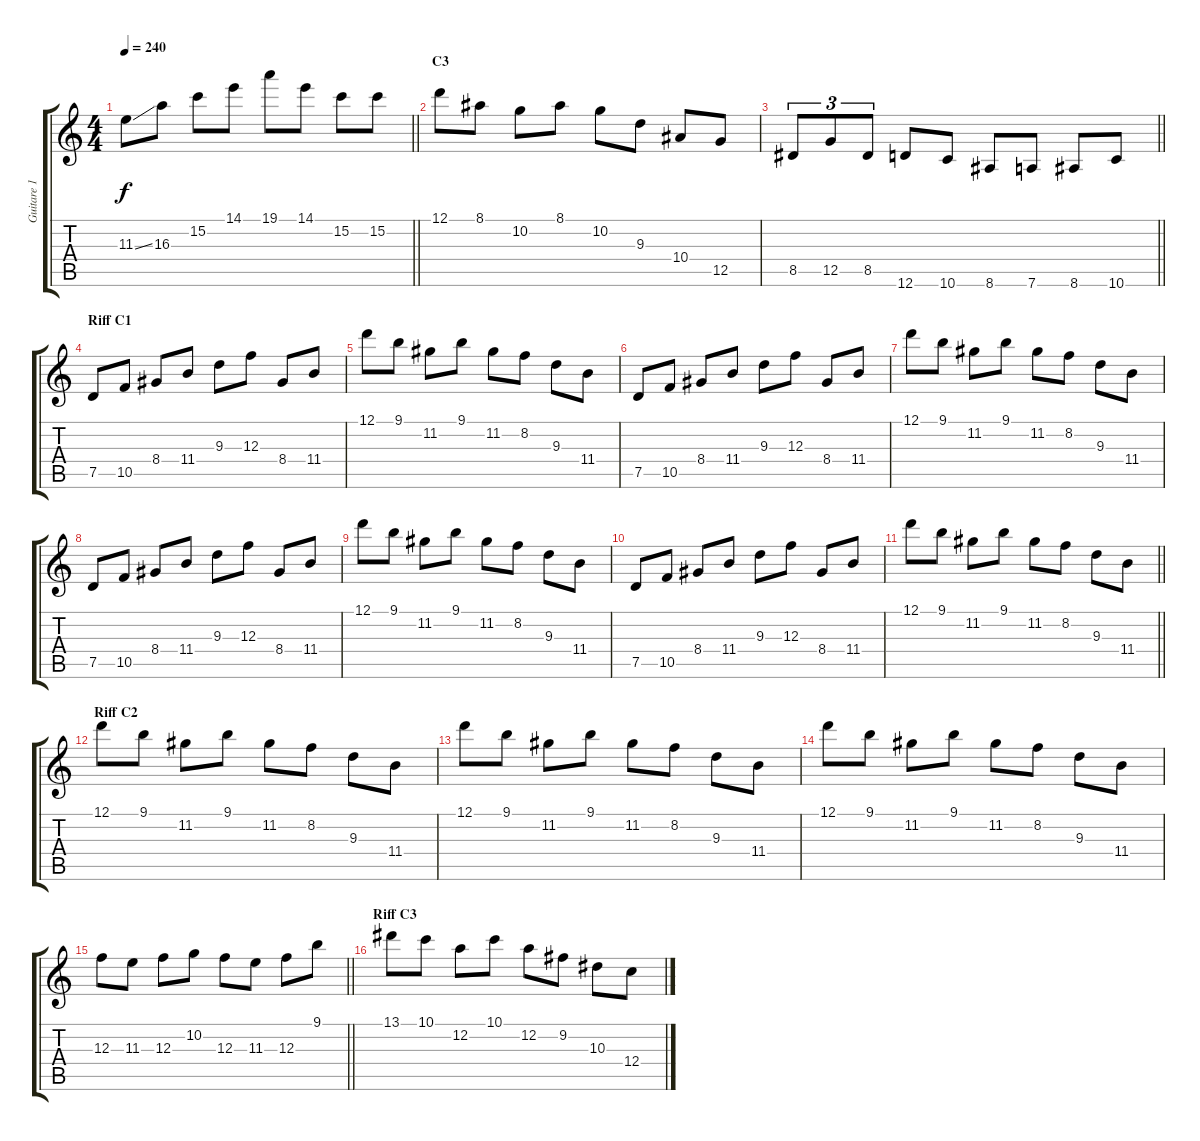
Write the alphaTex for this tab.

\track ("Guitare 1" "Guitare 1") {instrument distortionguitar}
\staff {score tabs}
\tuning (D4 A3 F3 C3 G2 D2) {hide}
\ts (4 4)
\tempo 240
\clef g2
\barLineRight lightlight
\ks c
11.3{ss}.8{dy f} 16.3.8 15.2.8 14.1.8 19.1.8 14.1.8 15.2.8 15.2.8 |
\section ("" "C3")
12.1.8 8.1.8 10.2.8 8.1.8 10.2.8 9.3.8 10.4.8 12.5.8 |
\barLineRight lightlight
8.5.8{tu (3 2)} 12.5.8{tu (3 2)} 8.5.8{tu (3 2)} 12.6.8 10.6.8 8.6.8 7.6.8 8.6.8 10.6.8 |
\section ("" "Riff C1")
7.5.8 10.5.8 8.4.8 11.4.8 9.3.8 12.3.8 8.4.8 11.4.8 |
12.1.8 9.1.8 11.2.8 9.1.8 11.2.8 8.2.8 9.3.8 11.4.8 |
7.5.8 10.5.8 8.4.8 11.4.8 9.3.8 12.3.8 8.4.8 11.4.8 |
12.1.8 9.1.8 11.2.8 9.1.8 11.2.8 8.2.8 9.3.8 11.4.8 |
7.5.8 10.5.8 8.4.8 11.4.8 9.3.8 12.3.8 8.4.8 11.4.8 |
12.1.8 9.1.8 11.2.8 9.1.8 11.2.8 8.2.8 9.3.8 11.4.8 |
7.5.8 10.5.8 8.4.8 11.4.8 9.3.8 12.3.8 8.4.8 11.4.8 |
\barLineRight lightlight
12.1.8 9.1.8 11.2.8 9.1.8 11.2.8 8.2.8 9.3.8 11.4.8 |
\section ("" "Riff C2")
12.1.8 9.1.8 11.2.8 9.1.8 11.2.8 8.2.8 9.3.8 11.4.8 |
12.1.8 9.1.8 11.2.8 9.1.8 11.2.8 8.2.8 9.3.8 11.4.8 |
12.1.8 9.1.8 11.2.8 9.1.8 11.2.8 8.2.8 9.3.8 11.4.8 |
\barLineRight lightlight
12.3.8 11.3.8 12.3.8 10.2.8 12.3.8 11.3.8 12.3.8 9.1.8 |
\section ("" "Riff C3")
13.1.8 10.1.8 12.2.8 10.1.8 12.2.8 9.2.8 10.3.8 12.4.8
